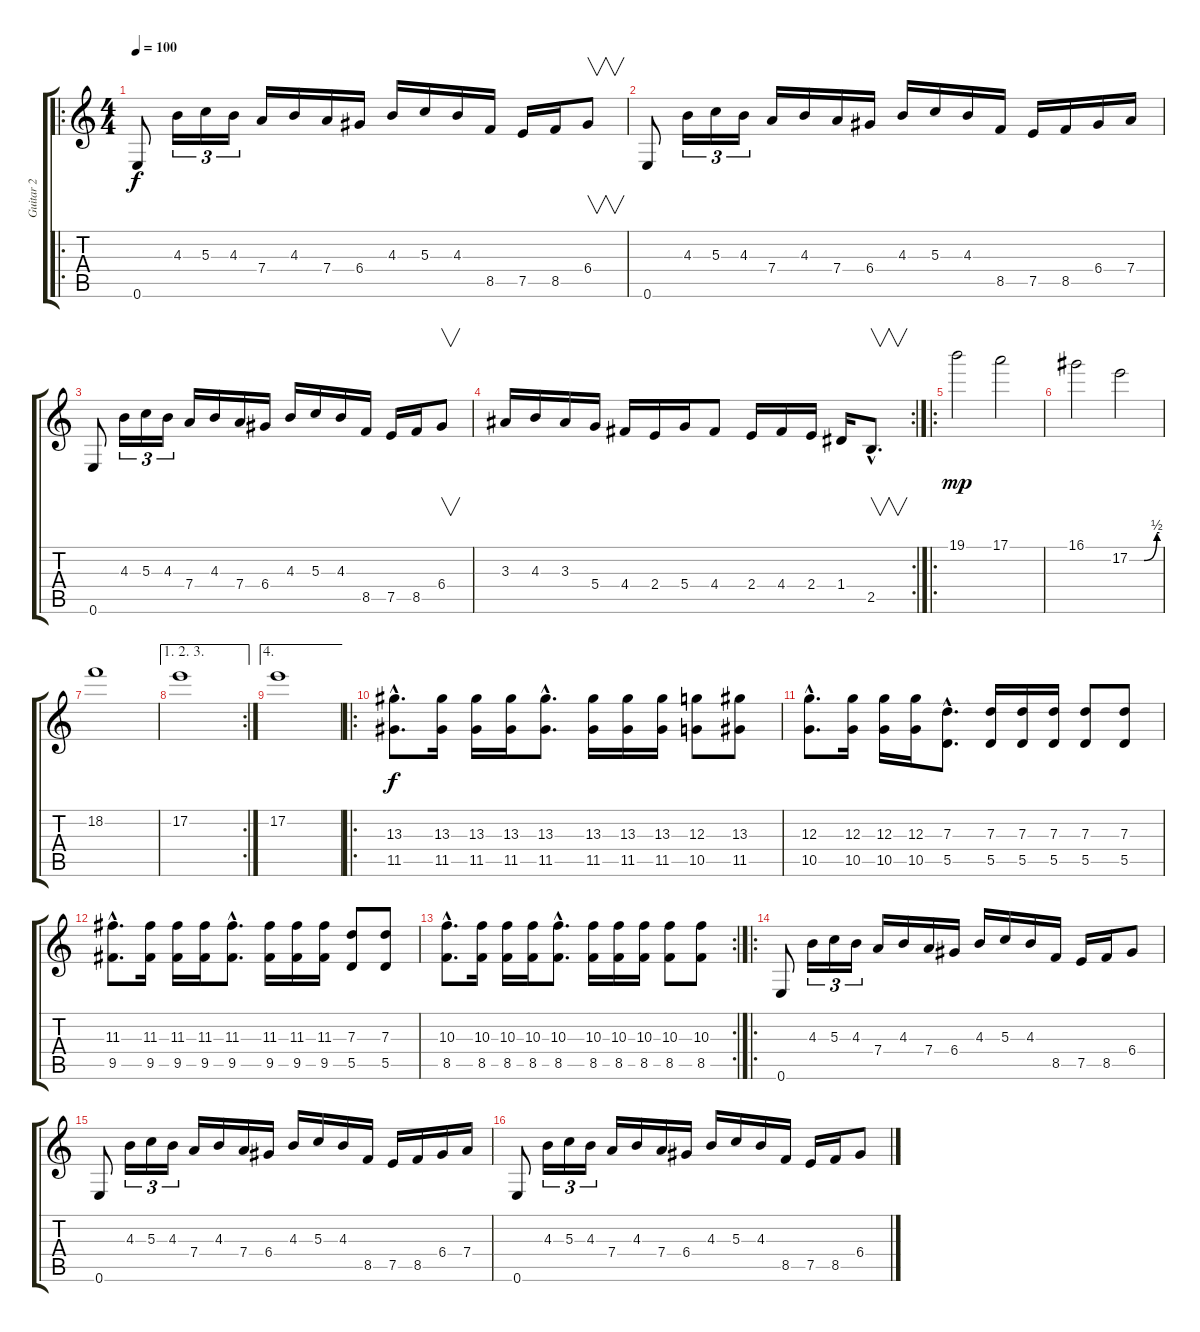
\track ("Guitar 2" "Guitar 2") {instrument distortionguitar}
\staff {score tabs}
\tuning (E4 B3 G3 D3 A2 E2) {hide}
\ro
\ts (4 4)
\tempo 100
\clef g2
\ks c
0.6.8{dy f instrument distortionguitar} 4.3.16{tu (3 2)} 5.3.16{tu (3 2)} 4.3.16{tu (3 2)} 7.4.16 4.3.16 7.4.16 6.4.16 4.3.16 5.3.16 4.3.16 8.5.16 7.5.16 8.5.16 6.4.8{v} |
0.6.8 4.3.16{tu (3 2)} 5.3.16{tu (3 2)} 4.3.16{tu (3 2)} 7.4.16 4.3.16 7.4.16 6.4.16 4.3.16 5.3.16 4.3.16 8.5.16 7.5.16 8.5.16 6.4.16 7.4.16 |
0.6.8 4.3.16{tu (3 2)} 5.3.16{tu (3 2)} 4.3.16{tu (3 2)} 7.4.16 4.3.16 7.4.16 6.4.16 4.3.16 5.3.16 4.3.16 8.5.16 7.5.16 8.5.16 6.4.8{v} |
\rc 2
3.3.16 4.3.16 3.3.16 5.4.16 4.4.16 2.4.16 5.4.16 4.4.8 2.4.16 4.4.16 2.4.16 1.4.16 2.5{hac}.8{v d} |
\ro
19.1.2{dy mp} 17.1.2 |
16.1.2 17.2{be (custom 0 0 15 0 29 0 55 2 60 2)}.2 |
18.2.1 |
\ae (1 2 3)
\rc 2
17.2.1 |
\ae 4
17.2.1 |
\ro
(13.3{hac} 11.5{hac}).8{d dy f} (13.3 11.5).16 (13.3 11.5).16 (13.3 11.5).16 (13.3{hac} 11.5{hac}).8{d} (13.3 11.5).16 (13.3 11.5).16 (13.3 11.5).16 (12.3 10.5).8 (13.3 11.5).8 |
(12.3{hac} 10.5{hac}).8{d} (12.3 10.5).16 (12.3 10.5).16 (12.3 10.5).16 (7.3{hac} 5.5{hac}).8{d} (7.3 5.5).16 (7.3 5.5).16 (7.3 5.5).16 (7.3 5.5).8 (7.3 5.5).8 |
(11.3{hac} 9.5{hac}).8{d} (11.3 9.5).16 (11.3 9.5).16 (11.3 9.5).16 (11.3{hac} 9.5{hac}).8{d} (11.3 9.5).16 (11.3 9.5).16 (11.3 9.5).16 (7.3 5.5).8 (7.3 5.5).8 |
\rc 2
(10.3{hac} 8.5{hac}).8{d} (10.3 8.5).16 (10.3 8.5).16 (10.3 8.5).16 (10.3{hac} 8.5{hac}).8{d} (10.3 8.5).16 (10.3 8.5).16 (10.3 8.5).16 (10.3 8.5).8 (10.3 8.5).8 |
\ro
0.6.8 4.3.16{tu (3 2)} 5.3.16{tu (3 2)} 4.3.16{tu (3 2)} 7.4.16 4.3.16 7.4.16 6.4.16 4.3.16 5.3.16 4.3.16 8.5.16 7.5.16 8.5.16 6.4.8 |
0.6.8 4.3.16{tu (3 2)} 5.3.16{tu (3 2)} 4.3.16{tu (3 2)} 7.4.16 4.3.16 7.4.16 6.4.16 4.3.16 5.3.16 4.3.16 8.5.16 7.5.16 8.5.16 6.4.16 7.4.16 |
0.6.8 4.3.16{tu (3 2)} 5.3.16{tu (3 2)} 4.3.16{tu (3 2)} 7.4.16 4.3.16 7.4.16 6.4.16 4.3.16 5.3.16 4.3.16 8.5.16 7.5.16 8.5.16 6.4.8
